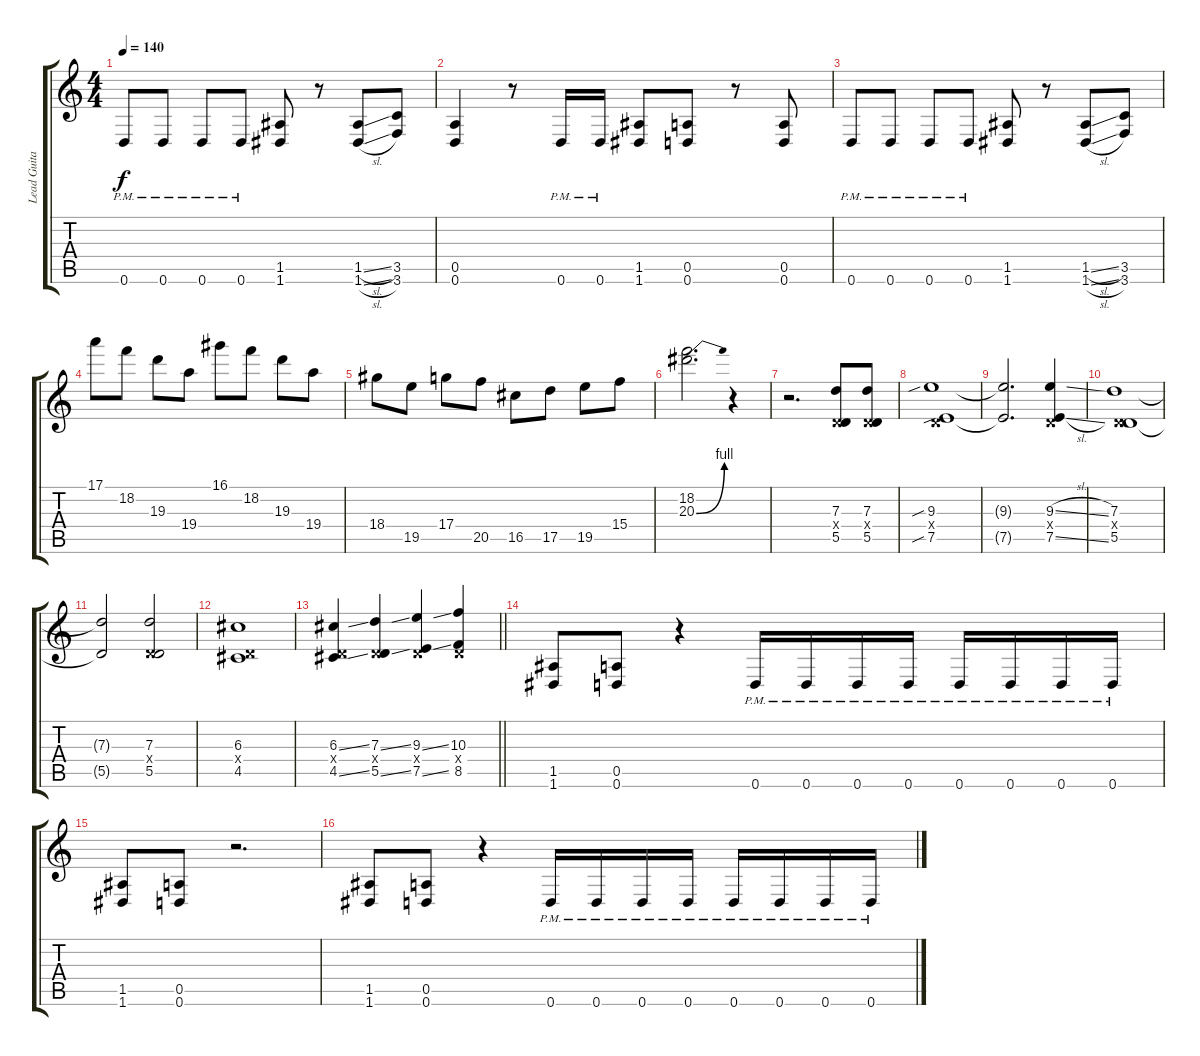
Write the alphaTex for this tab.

\track ("Lead Guitar" "Lead Guita") {instrument distortionguitar}
\staff {score tabs}
\tuning (E4 B3 G3 D3 A2 D2) {hide}
\ts (4 4)
\tempo 140
\clef g2
\ks c
0.6{pm}.8{dy f} 0.6{pm}.8 0.6{pm}.8 0.6{pm}.8 (1.5 1.6).8 r.8 (1.5{sl} 1.6{sl}).8 (3.5 3.6).8 |
(0.5 0.6).4 r.8 0.6{pm}.16 0.6{pm}.16 (1.5 1.6).8 (0.5 0.6).8 r.8 (0.5 0.6).8 |
0.6{pm}.8 0.6{pm}.8 0.6{pm}.8 0.6{pm}.8 (1.5 1.6).8 r.8 (1.5{sl} 1.6{sl}).8 (3.5 3.6).8 |
17.1.8 18.2.8 19.3.8 19.4.8 16.1.8 18.2.8 19.3.8 19.4.8 |
18.4.8 19.5.8 17.4.8 20.5.8 16.5.8 17.5.8 19.5.8 15.4.8 |
(18.2 20.3{be (bend 0 0 60 4)}).2{d} r.4 |
r.2{d} (7.3 0.4{x} 5.5).8 (7.3 0.4{x} 5.5).8 |
(9.3{sib} 0.4{x} 7.5{sib}).1 |
(9.3{t} 7.5{t}).2{d} (9.3{sl} 0.4{x} 7.5{sl}).4 |
(7.3 0.4{x} 5.5).1 |
(7.3{t} 5.5{t}).2 (7.3 0.4{x} 5.5).2 |
(6.3 0.4{x} 4.5).1 |
\barLineRight lightlight
(6.3{ss} 0.4{x} 4.5{ss}).4 (7.3{ss} 0.4{x} 5.5{ss}).4 (9.3{ss} 0.4{x} 7.5{ss}).4 (10.3 0.4{x} 8.5).4 |
(1.5 1.6).8 (0.5 0.6).8 r.4 0.6{pm}.16 0.6{pm}.16 0.6{pm}.16 0.6{pm}.16 0.6{pm}.16 0.6{pm}.16 0.6{pm}.16 0.6{pm}.16 |
(1.5 1.6).8 (0.5 0.6).8 r.2{d} |
(1.5 1.6).8 (0.5 0.6).8 r.4 0.6{pm}.16 0.6{pm}.16 0.6{pm}.16 0.6{pm}.16 0.6{pm}.16 0.6{pm}.16 0.6{pm}.16 0.6{pm}.16
